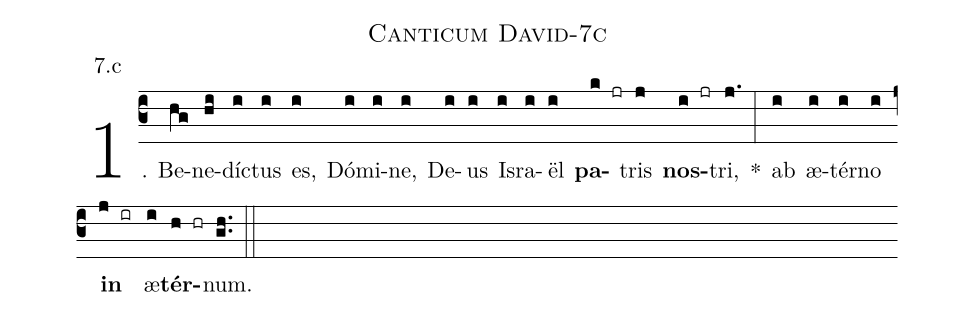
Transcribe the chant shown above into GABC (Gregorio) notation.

name: Canticum David-7c;
annotation: 7.c;
%%
(c3)1. Be(hg)ne(hi)díc(i)tus(i) es,(i) Dó(i)mi(i)ne,(i) De(i)us(i) Is(i)ra(i)ël(i) <b>pa</b>(k jr)tris(j) <b>nos</b>(i jr)tri,(j.) *(:) ab(i) æ(i)tér(i)no(i) <b>in</b>(j ir) æ(i)<b>tér</b>(h hr)num.(gh..) (::)
